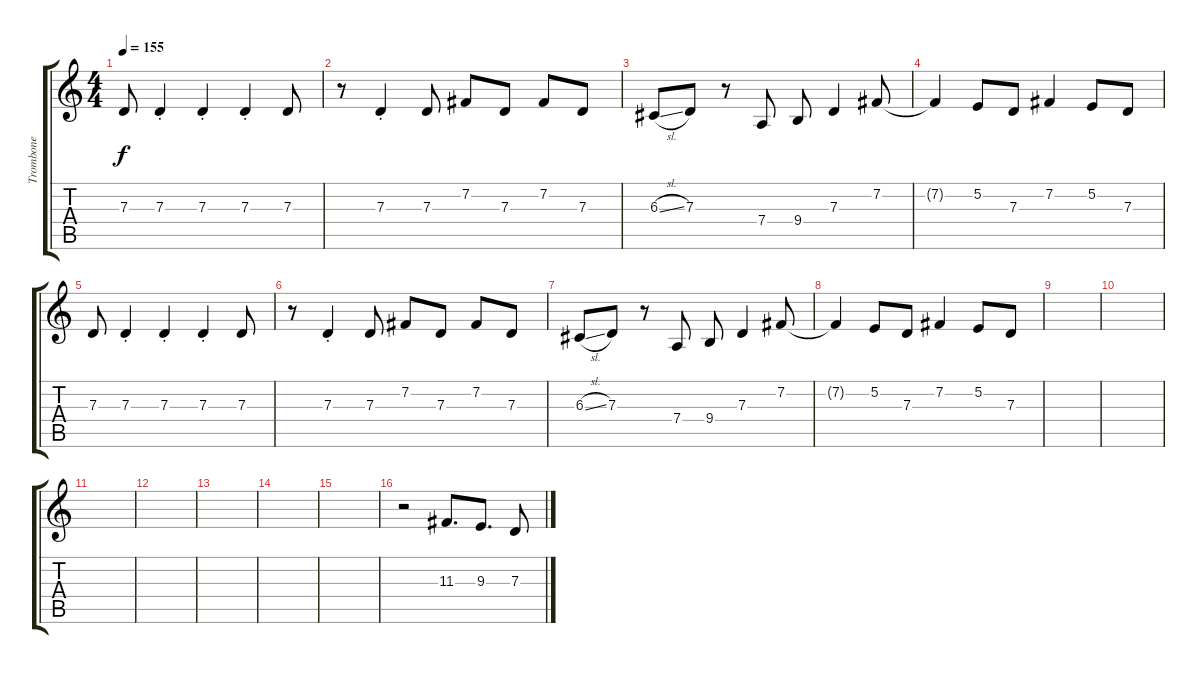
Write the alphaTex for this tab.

\track ("Trombone" "Trombone") {instrument trombone}
\staff {score tabs}
\tuning (E4 B3 G3 D3 A2 E2) {hide}
\ts (4 4)
\tempo 155
\clef g2
\ks c
7.3.8{dy f} 7.3{st}.4 7.3{st}.4 7.3{st}.4 7.3.8 |
r.8 7.3{st}.4 7.3.8 7.2.8 7.3.8 7.2.8 7.3.8 |
6.3{sl}.8 7.3.8 r.8 7.4.8 9.4.8 7.3.4 7.2.8 |
7.2{t}.4 5.2.8 7.3.8 7.2.4 5.2.8 7.3.8 |
7.3.8 7.3{st}.4 7.3{st}.4 7.3{st}.4 7.3.8 |
r.8 7.3{st}.4 7.3.8 7.2.8 7.3.8 7.2.8 7.3.8 |
6.3{sl}.8 7.3.8 r.8 7.4.8 9.4.8 7.3.4 7.2.8 |
7.2{t}.4 5.2.8 7.3.8 7.2.4 5.2.8 7.3.8 |
|
|
|
|
|
|
|
r.2 11.3.8{d} 9.3.8{d} 7.3.8
